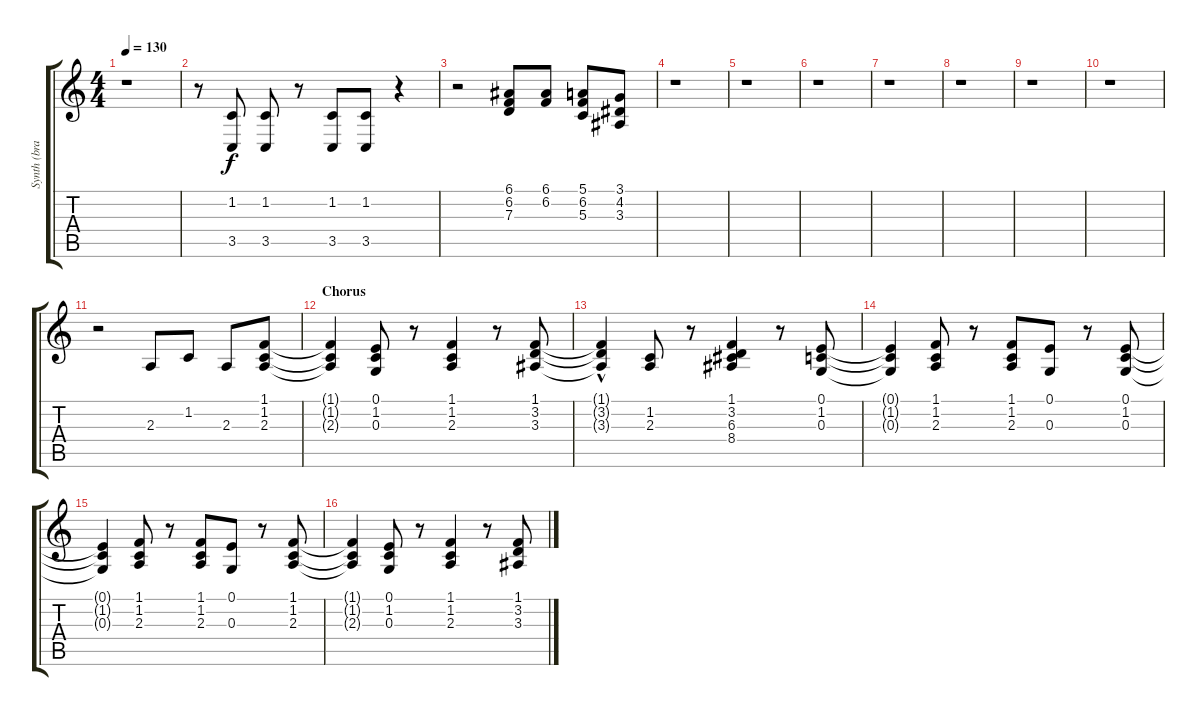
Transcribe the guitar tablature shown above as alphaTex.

\track ("Synth (brass)" "Synth (bra") {instrument brasssection}
\staff {score tabs}
\tuning (E4 B3 G3 D3 A2 E2) {hide}
\ts (4 4)
\tempo 130
\clef g2
\ks c
r.1{dy f} |
r.8 (1.2 3.5).8 (1.2 3.5).8 r.8 (1.2 3.5).8 (1.2 3.5).8 r.4 |
r.2 (6.1 6.2 7.3).8 (6.1 6.2).8 (5.1 6.2 5.3).8 (3.1 4.2 3.3).8 |
r.1 |
r.1 |
r.1 |
r.1 |
r.1 |
r.1 |
r.1 |
r.2 2.3.8 1.2.8 2.3.8 (1.1 1.2 2.3).8 |
\section ("" "Chorus")
(1.1{t} 1.2{t} 2.3{t}).4 (0.1 1.2 0.3).8 r.8 (1.1 1.2 2.3).4 r.8 (1.1 3.2 3.3).8 |
(1.1{hac t} 3.2{t} 3.3{t}).4 (1.2 2.3).8 r.8 (1.1 3.2 6.3 8.4).4 r.8 (0.1 1.2 0.3).8 |
(0.1{t} 1.2{t} 0.3{t}).4 (1.1 1.2 2.3).8 r.8 (1.1 1.2 2.3).8 (0.1 0.3).8 r.8 (0.1 1.2 0.3).8 |
(0.1{t} 1.2{t} 0.3{t}).4 (1.1 1.2 2.3).8 r.8 (1.1 1.2 2.3).8 (0.1 0.3).8 r.8 (1.1 1.2 2.3).8 |
(1.1{t} 1.2{t} 2.3{t}).4 (0.1 1.2 0.3).8 r.8 (1.1 1.2 2.3).4 r.8 (1.1 3.2 3.3).8
